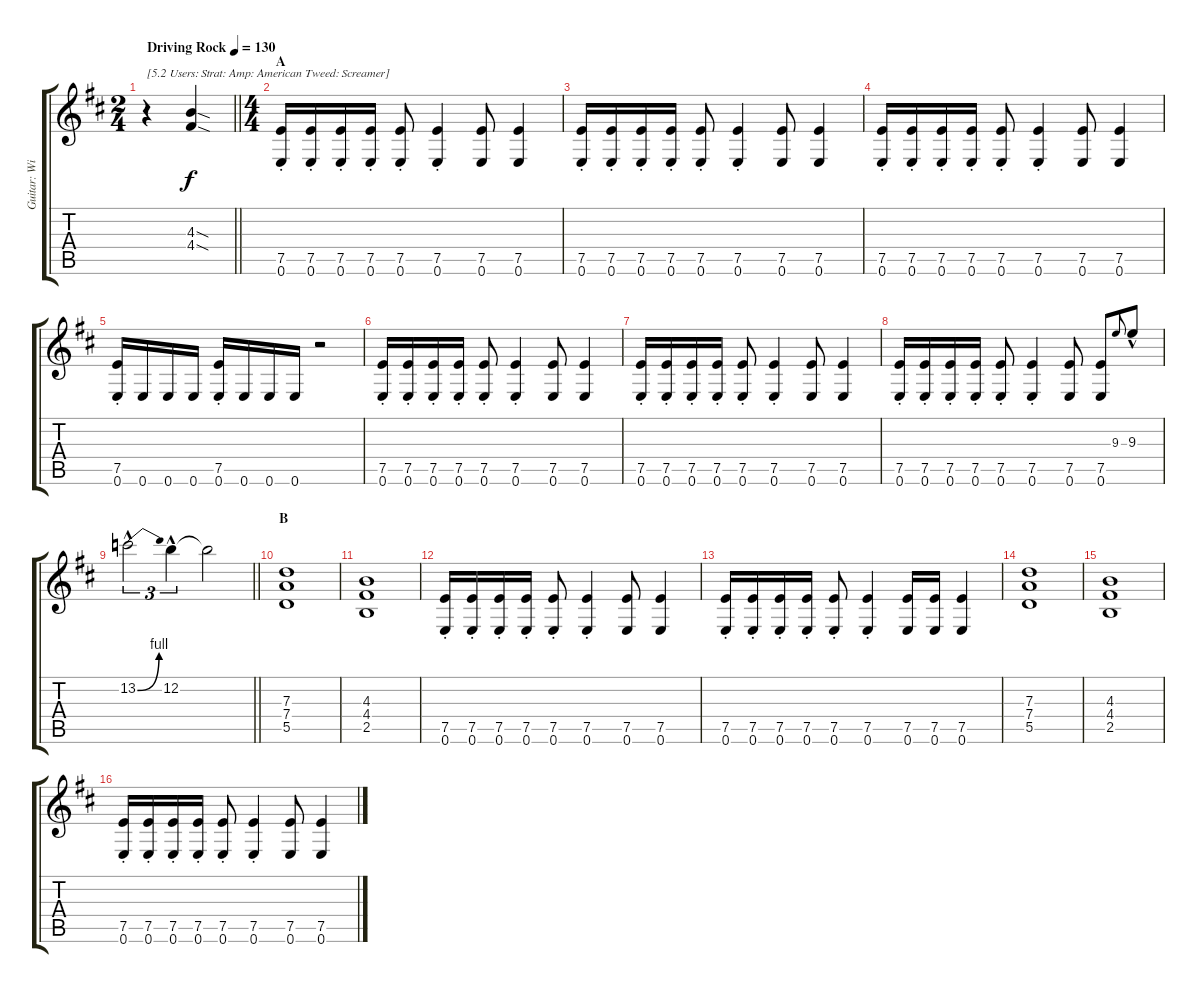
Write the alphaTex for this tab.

\track ("Guitar: William" "Guitar: Wi") {instrument overdrivenguitar}
\staff {score tabs}
\tuning (E4 B3 G3 D3 A2 E2) {hide}
\ts (2 4)
\tempo (130 "Driving Rock")
\clef g2
\barLineRight lightlight
\ks d
r.4{txt "[5.2 Users: Strat: Amp: American Tweed: Screamer]" dy f instrument overdrivenguitar} (4.3{sod} 4.4{sod}).4 |
\ts (4 4)
\section ("" "A")
(7.5 0.6{st}).16 (7.5{st} 0.6{st}).16 (7.5{st} 0.6{st}).16 (7.5{st} 0.6{st}).16 (7.5 0.6{st}).8 (7.5{st} 0.6{st}).4 (7.5 0.6).8 (7.5 0.6).4 |
(7.5 0.6{st}).16 (7.5{st} 0.6{st}).16 (7.5{st} 0.6{st}).16 (7.5{st} 0.6{st}).16 (7.5 0.6{st}).8 (7.5{st} 0.6{st}).4 (7.5 0.6).8 (7.5 0.6).4 |
(7.5 0.6{st}).16 (7.5{st} 0.6{st}).16 (7.5{st} 0.6{st}).16 (7.5{st} 0.6{st}).16 (7.5 0.6{st}).8 (7.5{st} 0.6{st}).4 (7.5 0.6).8 (7.5 0.6).4 |
(7.5{st} 0.6{st}).16 0.6.16 0.6.16 0.6.16 (7.5{st} 0.6{st}).16 0.6.16 0.6.16 0.6.16 r.2 |
(7.5 0.6{st}).16 (7.5{st} 0.6{st}).16 (7.5{st} 0.6{st}).16 (7.5{st} 0.6{st}).16 (7.5 0.6{st}).8 (7.5{st} 0.6{st}).4 (7.5 0.6).8 (7.5 0.6).4 |
(7.5 0.6{st}).16 (7.5{st} 0.6{st}).16 (7.5{st} 0.6{st}).16 (7.5{st} 0.6{st}).16 (7.5 0.6{st}).8 (7.5{st} 0.6{st}).4 (7.5 0.6).8 (7.5 0.6).4 |
(7.5 0.6{st}).16 (7.5{st} 0.6{st}).16 (7.5{st} 0.6{st}).16 (7.5{st} 0.6{st}).16 (7.5 0.6{st}).8 (7.5{st} 0.6{st}).4 (7.5 0.6).8 (7.5 0.6).8 9.3.8{gr onbeat} 9.3{hac}.8 |
\barLineRight lightlight
13.2{be (bend 0 0 60 4) hac}.2{tu (3 2)} 12.2{hac}.4{tu (3 2)} 12.2{t}.2 |
\section ("" "B")
(7.3 7.4 5.5).1 |
(4.3 4.4 2.5).1 |
(7.5 0.6{st}).16 (7.5{st} 0.6{st}).16 (7.5{st} 0.6{st}).16 (7.5{st} 0.6{st}).16 (7.5 0.6{st}).8 (7.5{st} 0.6{st}).4 (7.5 0.6).8 (7.5 0.6).4 |
(7.5 0.6{st}).16 (7.5{st} 0.6{st}).16 (7.5{st} 0.6{st}).16 (7.5{st} 0.6{st}).16 (7.5 0.6{st}).8 (7.5{st} 0.6{st}).4 (7.5 0.6).16 (7.5 0.6).16 (7.5 0.6).4 |
(7.3 7.4 5.5).1 |
(4.3 4.4 2.5).1 |
(7.5 0.6{st}).16 (7.5{st} 0.6{st}).16 (7.5{st} 0.6{st}).16 (7.5{st} 0.6{st}).16 (7.5 0.6{st}).8 (7.5{st} 0.6{st}).4 (7.5 0.6).8 (7.5 0.6).4
